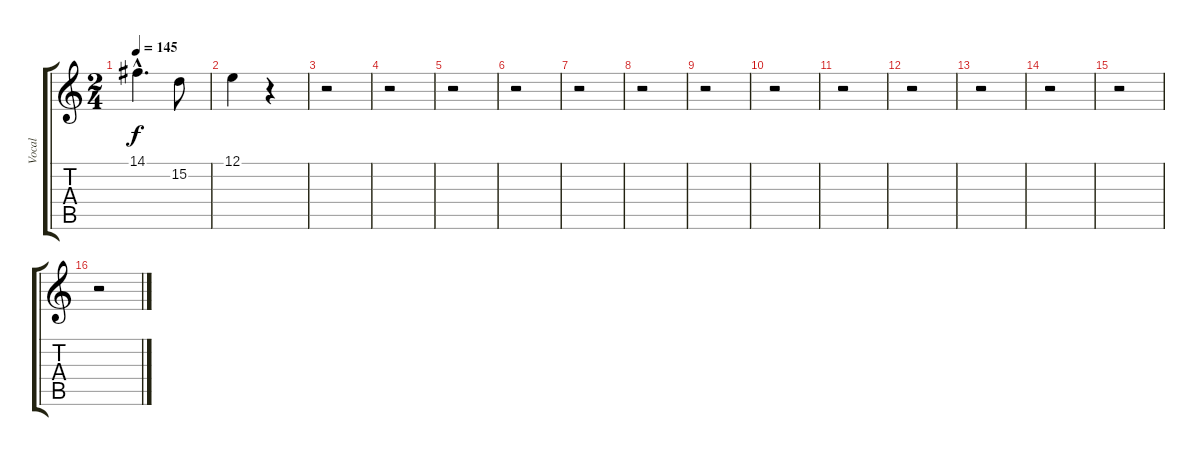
\track ("Vocal" "Vocal") {instrument lead1square}
\staff {score tabs}
\tuning (E4 B3 G3 D3 A2 E2) {hide}
\ts (2 4)
\tempo 145
\clef g2
\ks c
14.1{hac}.4{d dy f} 15.2.8 |
12.1.4 r.4 |
r.2 |
r.2 |
r.2 |
r.2 |
r.2 |
r.2 |
r.2 |
r.2 |
r.2 |
r.2 |
r.2 |
r.2 |
r.2 |
r.2
